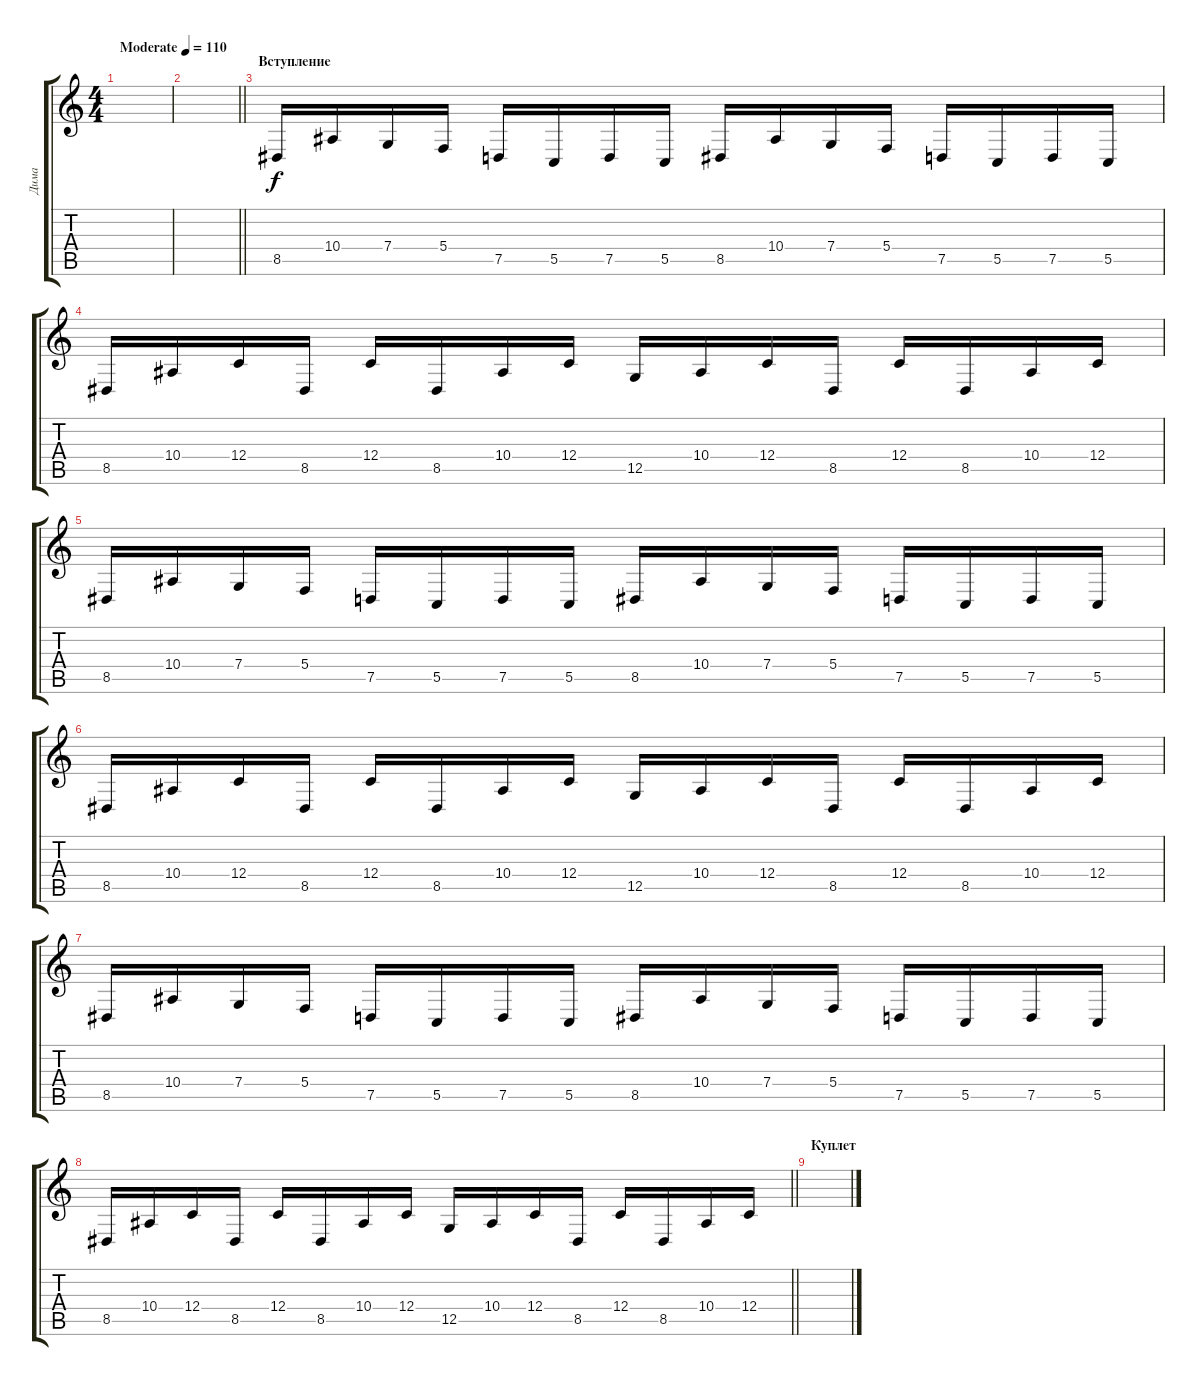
\track ("Дима" "Дима") {instrument lead2sawtooth}
\staff {score tabs}
\tuning (D4 A3 F3 C3 G2 C2) {hide}
\ts (4 4)
\tempo (110 "Moderate")
\clef g2
\ks c
|
\barLineRight lightlight
|
\section ("" "Вступление")
8.5.16 10.4.16 7.4.16 5.4.16 7.5.16 5.5.16 7.5.16 5.5.16 8.5.16 10.4.16 7.4.16 5.4.16 7.5.16 5.5.16 7.5.16 5.5.16 |
8.5.16 10.4.16 12.4.16 8.5.16 12.4.16 8.5.16 10.4.16 12.4.16 12.5.16 10.4.16 12.4.16 8.5.16 12.4.16 8.5.16 10.4.16 12.4.16 |
8.5.16 10.4.16 7.4.16 5.4.16 7.5.16 5.5.16 7.5.16 5.5.16 8.5.16 10.4.16 7.4.16 5.4.16 7.5.16 5.5.16 7.5.16 5.5.16 |
8.5.16 10.4.16 12.4.16 8.5.16 12.4.16 8.5.16 10.4.16 12.4.16 12.5.16 10.4.16 12.4.16 8.5.16 12.4.16 8.5.16 10.4.16 12.4.16 |
8.5.16 10.4.16 7.4.16 5.4.16 7.5.16 5.5.16 7.5.16 5.5.16 8.5.16 10.4.16 7.4.16 5.4.16 7.5.16 5.5.16 7.5.16 5.5.16 |
\barLineRight lightlight
8.5.16 10.4.16 12.4.16 8.5.16 12.4.16 8.5.16 10.4.16 12.4.16 12.5.16 10.4.16 12.4.16 8.5.16 12.4.16 8.5.16 10.4.16 12.4.16 |
\section ("" "Куплет")
